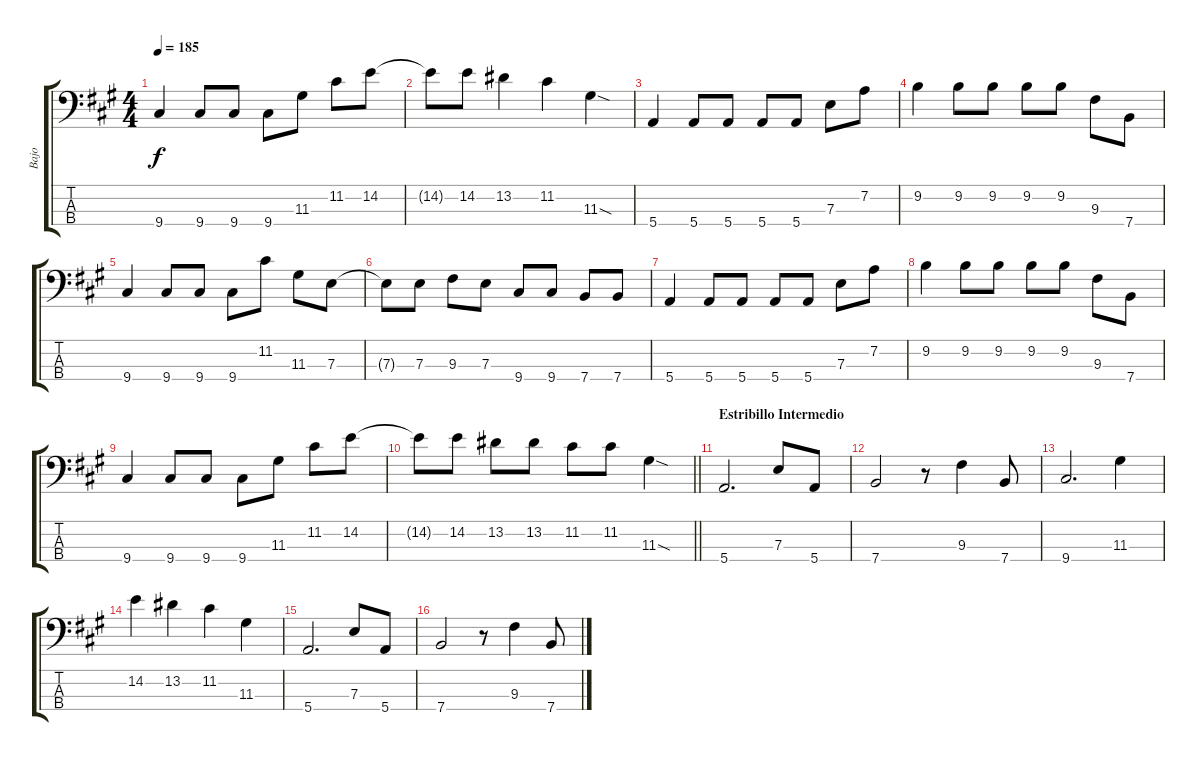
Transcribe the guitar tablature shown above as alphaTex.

\track ("Bajo" "Bajo") {instrument electricbassfinger}
\staff {score tabs}
\tuning (G2 D2 A1 E1) {hide}
\ts (4 4)
\tempo 185
\clef f4
\ks a
9.4.4{dy f} 9.4.8 9.4.8 9.4.8 11.3.8 11.2.8 14.2.8 |
14.2{t}.8 14.2.8 13.2.4 11.2.4 11.3{sod}.4 |
5.4.4 5.4.8 5.4.8 5.4.8 5.4.8 7.3.8 7.2.8 |
9.2.4 9.2.8 9.2.8 9.2.8 9.2.8 9.3.8 7.4.8 |
9.4.4 9.4.8 9.4.8 9.4.8 11.2.8 11.3.8 7.3.8 |
7.3{t}.8 7.3.8 9.3.8 7.3.8 9.4.8 9.4.8 7.4.8 7.4.8 |
5.4.4 5.4.8 5.4.8 5.4.8 5.4.8 7.3.8 7.2.8 |
9.2.4 9.2.8 9.2.8 9.2.8 9.2.8 9.3.8 7.4.8 |
9.4.4 9.4.8 9.4.8 9.4.8 11.3.8 11.2.8 14.2.8 |
\barLineRight lightlight
14.2{t}.8 14.2.8 13.2.8 13.2.8 11.2.8 11.2.8 11.3{sod}.4 |
\section ("" "Estribillo Intermedio")
5.4.2{d} 7.3.8 5.4.8 |
7.4.2 r.8 9.3.4 7.4.8 |
9.4.2{d} 11.3.4 |
14.2.4 13.2.4 11.2.4 11.3.4 |
5.4.2{d} 7.3.8 5.4.8 |
7.4.2 r.8 9.3.4 7.4.8
